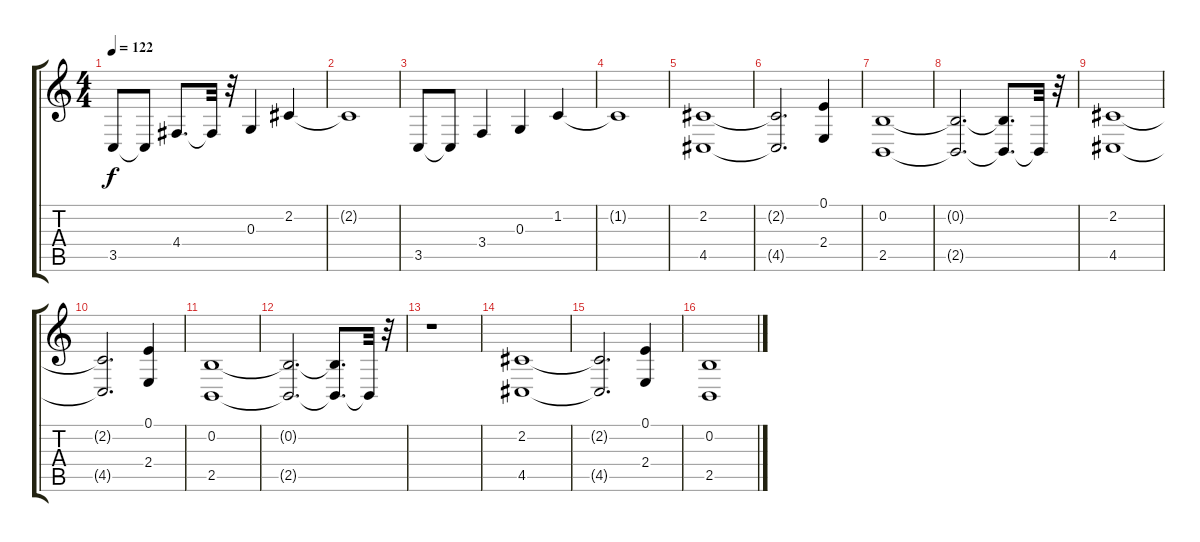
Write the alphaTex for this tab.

\track "" {instrument stringensemble1}
\staff {score tabs}
\tuning (E4 B3 G3 D3 A2 E2) {hide}
\ts (4 4)
\tempo 122
\clef g2
\ks c
3.5.8{dy f} 3.5{t}.8 4.4.8{d} 4.4{t}.32 r.32 0.3.4 2.2.4 |
2.2{t}.1 |
3.5.8 3.5{t}.8 3.4.4 0.3.4 1.2.4 |
1.2{t}.1 |
(2.2 4.5).1 |
(2.2{t} 4.5{t}).2{d} (0.1 2.4).4 |
(0.2 2.5).1 |
(0.2{t} 2.5{t}).2{d} (0.2{t} 2.5{t}).8{d} 2.5{t}.32 r.32 |
(2.2 4.5).1 |
(2.2{t} 4.5{t}).2{d} (0.1 2.4).4 |
(0.2 2.5).1 |
(0.2{t} 2.5{t}).2{d} (0.2{t} 2.5{t}).8{d} 2.5{t}.32 r.32 |
r.1 |
(2.2 4.5).1 |
(2.2{t} 4.5{t}).2{d} (0.1 2.4).4 |
(0.2 2.5).1
